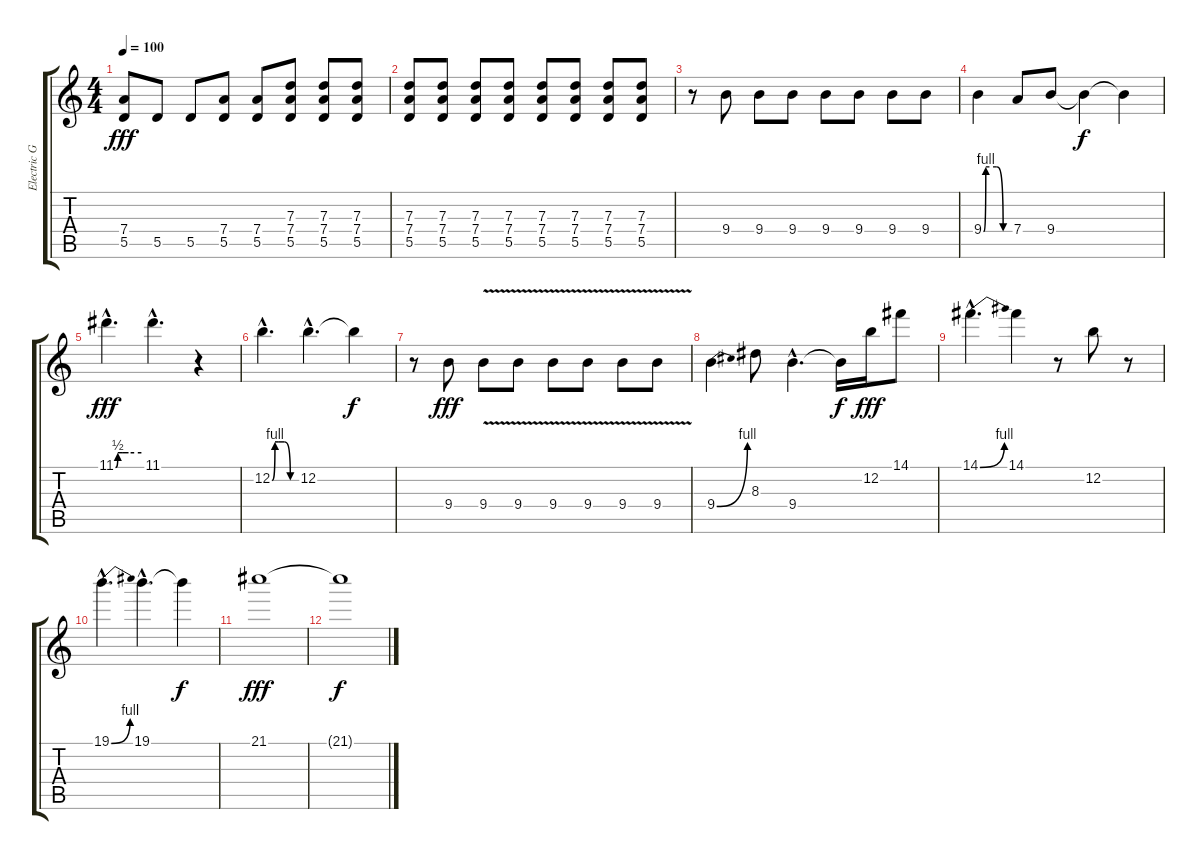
\track ("Electric Guitar/Solo" "Electric G") {instrument distortionguitar}
\staff {score tabs}
\tuning (E4 B3 G3 D3 A2 E2) {hide}
\ts (4 4)
\tempo 100
\clef g2
\ks c
(7.4 5.5).8{dy fff} 5.5.8 5.5.8 (7.4 5.5).8 (7.4 5.5).8 (7.3 7.4 5.5).8 (7.3 7.4 5.5).8 (7.3 7.4 5.5).8 |
(7.3 7.4 5.5).8 (7.3 7.4 5.5).8 (7.3 7.4 5.5).8 (7.3 7.4 5.5).8 (7.3 7.4 5.5).8 (7.3 7.4 5.5).8 (7.3 7.4 5.5).8 (7.3 7.4 5.5).8 |
r.8 9.4.8 9.4.8 9.4.8 9.4.8 9.4.8 9.4.8 9.4.8 |
9.4{be (custom 0 0 5 4 30 4 45 0 60 0)}.4 7.4.8 9.4.8 9.4{t}.4{dy f} 9.4{t}.4 |
11.1{be (custom 0 0 5 2 15 2 30 2 60 2) hac}.4{d dy fff} 11.1{hac}.4{d} r.4 |
12.2{be (custom 0 0 7 4 15 4 30 4 45 0 60 0) hac}.4{d} 12.2{hac}.4{d} 12.2{t}.4{dy f} |
r.8 9.4.8{dy fff} 9.4{v}.8 9.4{v}.8 9.4{v}.8 9.4{v}.8 9.4{v}.8 9.4{v}.8 |
9.4{be (bend 0 0 60 4)}.4 8.3.8 9.4{hac}.4{d} 9.4{t}.16{dy f} 12.2.16{dy fff} 14.1.8 |
14.1{be (bend 0 0 60 4) hac}.4{d} 14.1.4 r.8 12.2.8 r.8 |
19.1{be (bend 0 0 60 4) hac}.4{d} 19.1{hac}.4{d} 19.1{t}.4{dy f} |
21.1.1{dy fff} |
21.1{t}.1{dy f}
